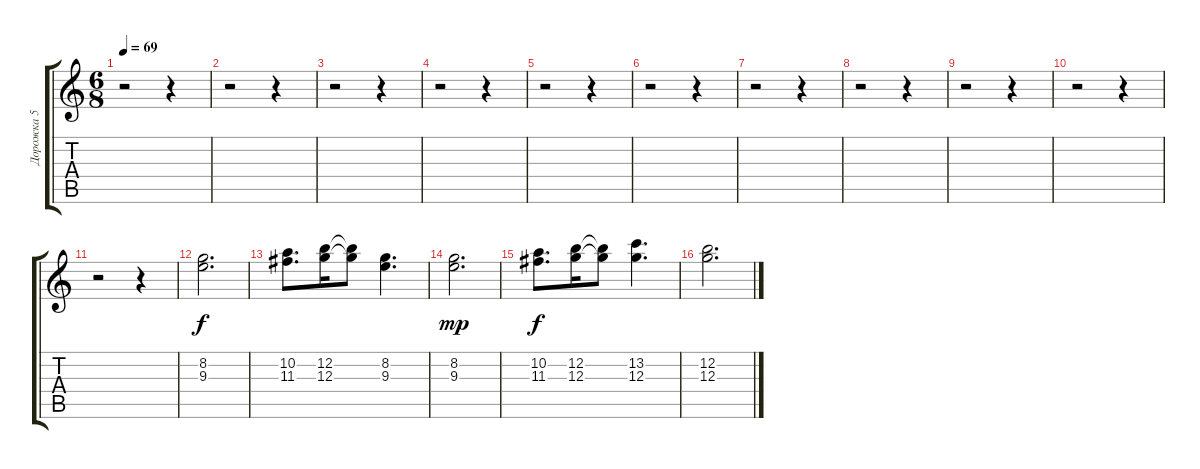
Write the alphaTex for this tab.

\track ("Дорожка 5" "Дорожка 5") {instrument distortionguitar}
\staff {score tabs}
\tuning (E4 B3 G3 D3 A2 E2) {hide}
\ts (6 8)
\tempo 69
\clef g2
\ks c
r.2{dy f} r.4 |
r.2 r.4 |
r.2 r.4 |
r.2 r.4 |
r.2 r.4 |
r.2 r.4 |
r.2 r.4 |
r.2 r.4 |
r.2 r.4 |
r.2 r.4 |
r.2 r.4 |
(8.2 9.3).2{d} |
(10.2 11.3).8{d} (12.2 12.3).16 (12.2{t} 12.3{t}).8 (8.2 9.3).4{d} |
(8.2 9.3).2{d dy mp} |
(10.2 11.3).8{d dy f} (12.2 12.3).16 (12.2{t} 12.3{t}).8 (13.2 12.3).4{d} |
(12.2 12.3).2{d}
